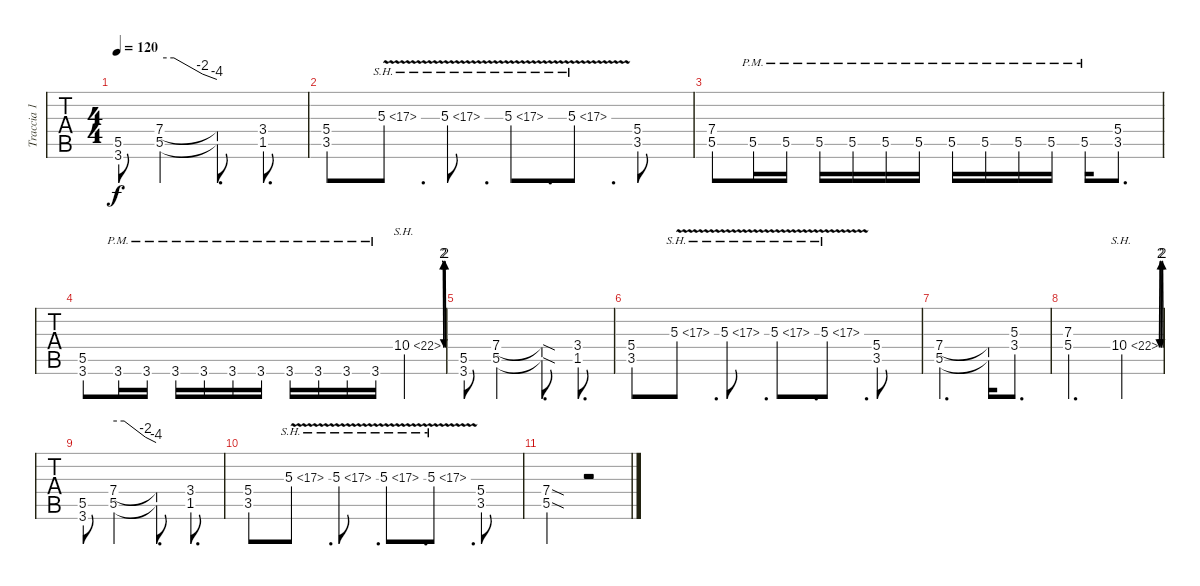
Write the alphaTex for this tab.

\track ("Traccia 1" "Traccia 1") {instrument distortionguitar}
\staff {tabs}
\tuning (Eb4 Bb3 Gb3 Db3 Ab2 Eb2) {hide}
\ts (4 4)
\tempo 120
\clef g2
\ks c
(5.5 3.6).8{dy f} (7.4 5.5).2{tbe (custom default 0 0 15 0 45 -8 60 -16)} (7.4{t} 5.5{t}).8{d} (3.4 1.5).8{d} |
(5.4 3.5).8 5.3{sh 12 v}.8{d} 5.3{sh 12 v}.8{d} 5.3{sh 12 v}.8{d} 5.3{sh 12 v}.8{d} (5.4 3.5).8 |
(7.4 5.5).8 5.5{pm}.16 5.5{pm}.16 5.5{pm}.16 5.5{pm}.16 5.5{pm}.16 5.5{pm}.16 5.5{pm}.16 5.5{pm}.16 5.5{pm}.16 5.5{pm}.16 5.5{pm}.16 (5.4 3.5).8{d} |
(5.5 3.6).8 3.6{pm}.16 3.6{pm}.16 3.6{pm}.16 3.6{pm}.16 3.6{pm}.16 3.6{pm}.16 3.6{pm}.16 3.6{pm}.16 3.6{pm}.16 3.6{pm}.16 10.4{be (custom 0 0 10 8 20 8 30 0 40 8 60 8) sh 12}.4 |
(5.5 3.6).8 (7.4 5.5).2 (7.4{sod t} 5.5{sod t}).8{d} (3.4 1.5).8{d} |
(5.4 3.5).8 5.3{sh 12 v}.8{d} 5.3{sh 12 v}.8{d} 5.3{sh 12 v}.8{d} 5.3{sh 12 v}.8{d} (5.4 3.5).8 |
(7.4 5.5).2{d} (7.4{t} 5.5{t}).16 (5.3 3.4).8{d} |
(7.3 5.4).2{d} 10.4{be (custom 0 0 10 8 20 8 30 0 40 8 50 8 60 0) sh 12}.4 |
(5.5 3.6).8 (7.4 5.5).2{tbe (custom default 0 0 15 0 45 -8 60 -16)} (7.4{t} 5.5{t}).8{d} (3.4 1.5).8{d} |
(5.4 3.5).8 5.3{sh 12 v}.8{d} 5.3{sh 12 v}.8{d} 5.3{sh 12 v}.8{d} 5.3{sh 12 v}.8{d} (5.4 3.5).8 |
(7.4{sod} 5.5{sod}).2 r.2
